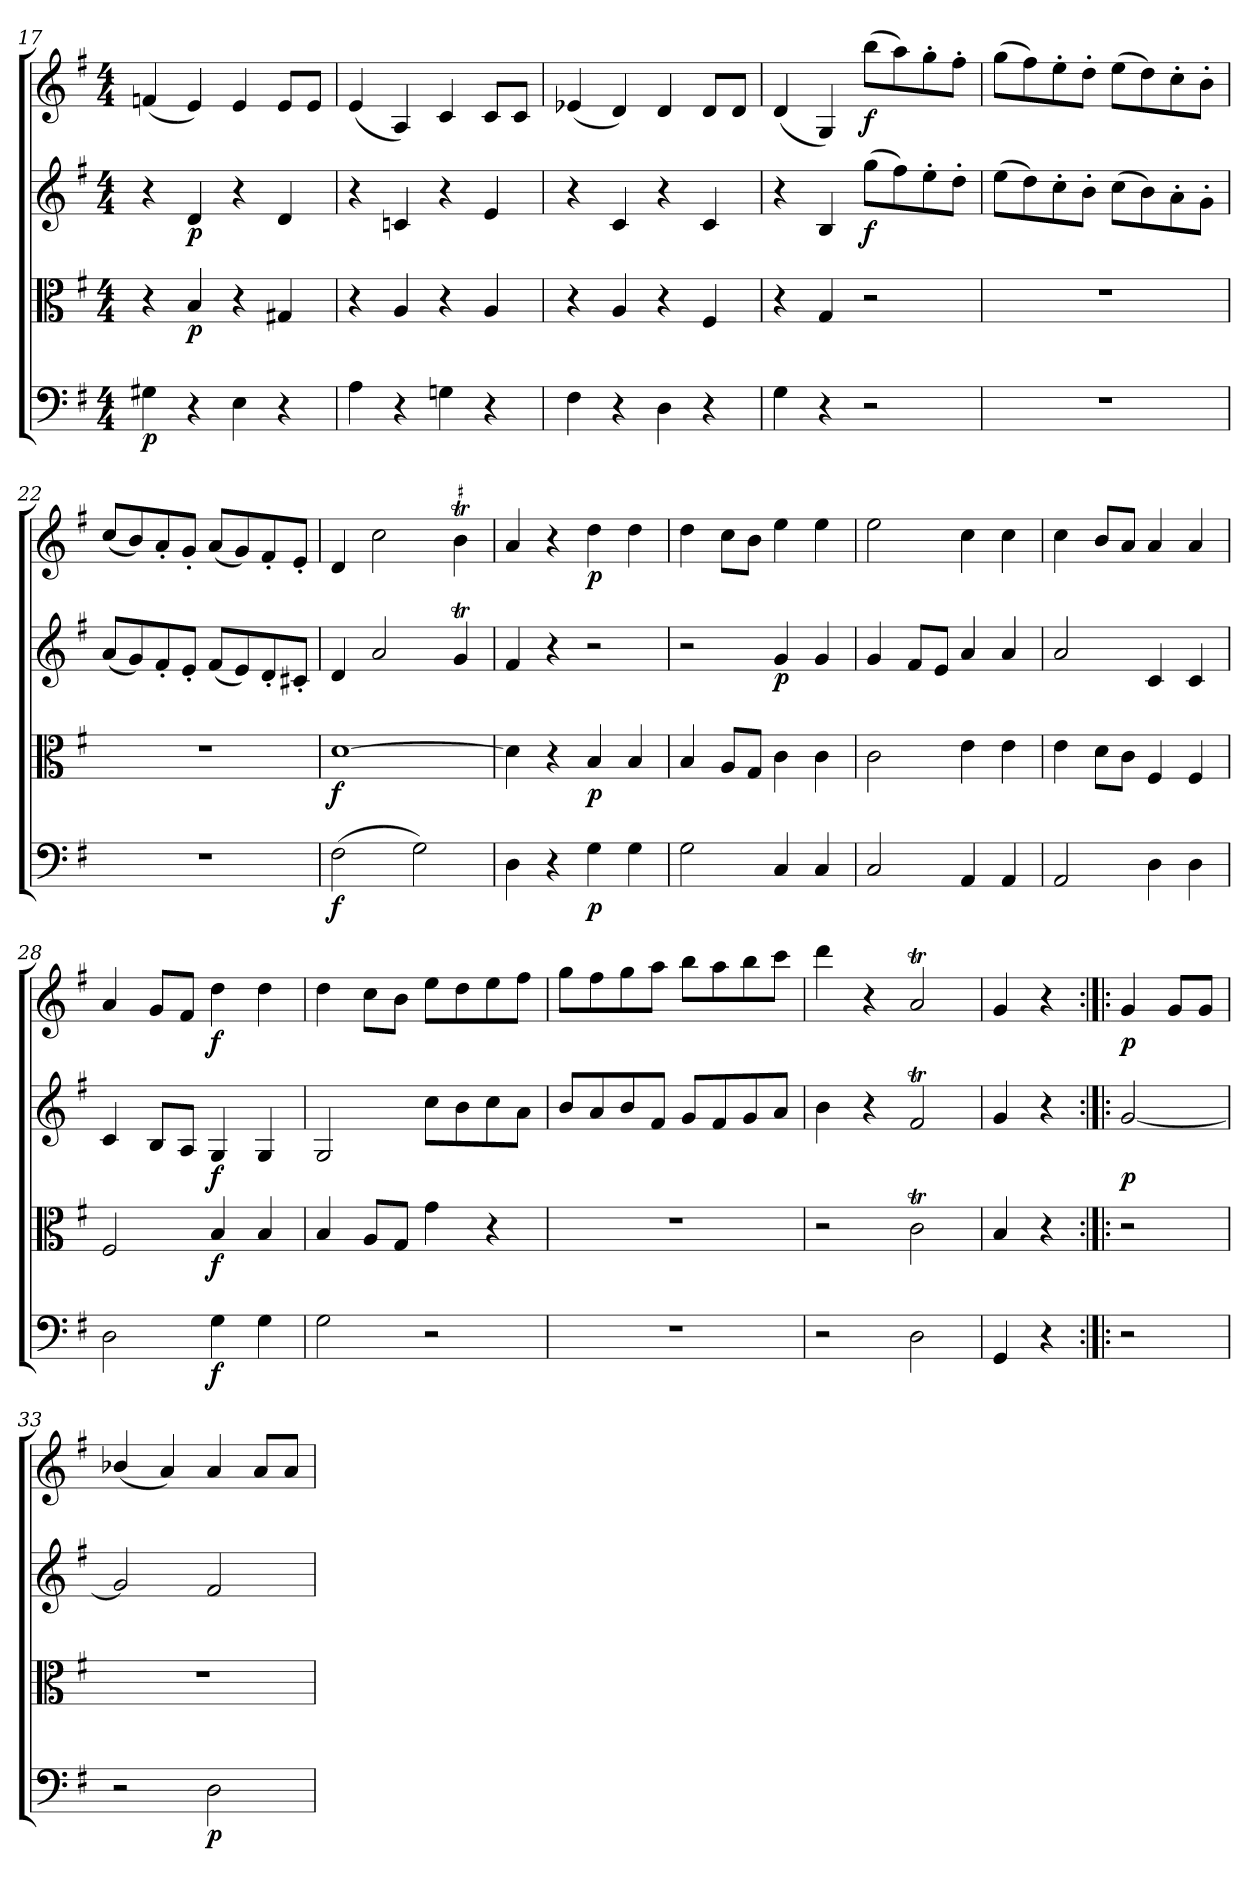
**kern	**dynam	**kern	**dynam	**kern	**dynam	**kern	**dynam
*part4	*part4	*part3	*part3	*part2	*part2	*part1	*part1
*staff4	*staff4	*staff3	*staff3	*staff2	*staff2	*staff1	*staff1
*clefF4	*	*clefC3	*	*clefG2	*	*clefG2	*
*k[f#]	*	*k[f#]	*	*k[f#]	*	*k[f#]	*
*G:	*	*G:	*	*G:	*	*G:	*
*M4/4	*	*M4/4	*	*M4/4	*	*M4/4	*
=17	=17	=17	=17	=17	=17	=17	=17
4G#X\	p	4r	.	4r	.	(4fn/	.
4r	.	4B/	p	4d/	p	4e/)	.
4E\	.	4r	.	4r	.	4e/	.
4r	.	4G#X/	.	4d/	.	8e/L	.
.	.	.	.	.	.	8e/J	.
=18	=18	=18	=18	=18	=18	=18	=18
4A\	.	4r	.	4r	.	(4e/	.
4r	.	4A/	.	4cn/	.	4A/)	.
4Gn\	.	4r	.	4r	.	4c/	.
4r	.	4A/	.	4e/	.	8c/L	.
.	.	.	.	.	.	8c/J	.
=19	=19	=19	=19	=19	=19	=19	=19
4F#\	.	4r	.	4r	.	(4e-X/	.
4r	.	4A/	.	4c/	.	4d/)	.
4D\	.	4r	.	4r	.	4d/	.
4r	.	4F#/	.	4c/	.	8d/L	.
.	.	.	.	.	.	8d/J	.
=20	=20	=20	=20	=20	=20	=20	=20
4G\	.	4r	.	4r	.	(4d/	.
4r	.	4G/	.	4B/	.	4G/)	.
2r	.	2r	.	(8gg\L	f	(8bb\L	f
.	.	.	.	8ff#\)	.	8aa\)	.
.	.	.	.	8ee'\	.	8gg'\	.
.	.	.	.	8dd'\J	.	8ff#'\J	.
=21	=21	=21	=21	=21	=21	=21	=21
1r	.	1r	.	(8ee\L	.	(8gg\L	.
.	.	.	.	8dd\)	.	8ff#\)	.
.	.	.	.	8cc'\	.	8ee'\	.
.	.	.	.	8b'\J	.	8dd'\J	.
.	.	.	.	(8cc\L	.	(8ee\L	.
.	.	.	.	8b\)	.	8dd\)	.
.	.	.	.	8a'\	.	8cc'\	.
.	.	.	.	8g'\J	.	8b'\J	.
=22	=22	=22	=22	=22	=22	=22	=22
1r	.	1r	.	(8a/L	.	(8cc/L	.
.	.	.	.	8g/)	.	8b/)	.
.	.	.	.	8f#'/	.	8a'/	.
.	.	.	.	8e'/J	.	8g'/J	.
.	.	.	.	(8f#/L	.	(8a/L	.
.	.	.	.	8e/)	.	8g/)	.
.	.	.	.	8d'/	.	8f#'/	.
.	.	.	.	8c#X'/J	.	8e'/J	.
=23	=23	=23	=23	=23	=23	=23	=23
(2F#\	f	[1d\	f	4d/	.	4d/	.
.	.	.	.	2a/	.	2cc\	.
2G\)	.	.	.	.	.	.	.
!	!	!	!	!	!	!LO:TR:acc=#	!
.	.	.	.	4gT/	.	4bT\	.
=24	=24	=24	=24	=24	=24	=24	=24
4D\	.	4d\]	.	4f#/	.	4a/	.
4r	.	4r	.	4r	.	4r	.
4G\	p	4B/	p	2r	.	4dd\	p
4G\	.	4B/	.	.	.	4dd\	.
=25	=25	=25	=25	=25	=25	=25	=25
2G\	.	4B/	.	2r	.	4dd\	.
.	.	8A/L	.	.	.	8cc\L	.
.	.	8G/J	.	.	.	8b\J	.
4C/	.	4c\	.	4g/	p	4ee\	.
4C/	.	4c\	.	4g/	.	4ee\	.
=26	=26	=26	=26	=26	=26	=26	=26
2C/	.	2c\	.	4g/	.	2ee\	.
.	.	.	.	8f#/L	.	.	.
.	.	.	.	8e/J	.	.	.
4AA/	.	4e\	.	4a/	.	4cc\	.
4AA/	.	4e\	.	4a/	.	4cc\	.
=27	=27	=27	=27	=27	=27	=27	=27
2AA/	.	4e\	.	2a/	.	4cc\	.
.	.	8d\L	.	.	.	8b/L	.
.	.	8c\J	.	.	.	8a/J	.
4D\	.	4F#/	.	4c/	.	4a/	.
4D\	.	4F#/	.	4c/	.	4a/	.
=28	=28	=28	=28	=28	=28	=28	=28
2D\	.	2F#/	.	4c/	.	4a/	.
.	.	.	.	8B/L	.	8g/L	.
.	.	.	.	8A/J	.	8f#/J	.
4G\	f	4B/	f	4G/	f	4dd\	f
4G\	.	4B/	.	4G/	.	4dd\	.
=29	=29	=29	=29	=29	=29	=29	=29
2G\	.	4B/	.	2G/	.	4dd\	.
.	.	8A/L	.	.	.	8cc\L	.
.	.	8G/J	.	.	.	8b\J	.
2r	.	4g\	.	8cc\L	.	8ee\L	.
.	.	.	.	8b\	.	8dd\	.
.	.	4r	.	8cc\	.	8ee\	.
.	.	.	.	8a\J	.	8ff#\J	.
=30	=30	=30	=30	=30	=30	=30	=30
1r	.	1r	.	8b/L	.	8gg\L	.
.	.	.	.	8a/	.	8ff#\	.
.	.	.	.	8b/	.	8gg\	.
.	.	.	.	8f#/J	.	8aa\J	.
.	.	.	.	8g/L	.	8bb\L	.
.	.	.	.	8f#/	.	8aa\	.
.	.	.	.	8g/	.	8bb\	.
.	.	.	.	8a/J	.	8ccc\J	.
=31	=31	=31	=31	=31	=31	=31	=31
2r	.	2r	.	4b\	.	4ddd\	.
.	.	.	.	4r	.	4r	.
2D\	.	2cT\	.	2f#t/	.	2aT/	.
=32	=32	=32	=32	=32	=32	=32	=32
4GG/	.	4B/	.	4g/	.	4g/	.
4r	.	4r	.	4r	.	4r	.
=:|!|:	=:|!|:	=:|!|:	=:|!|:	=:|!|:	=:|!|:	=:|!|:	=:|!|:
2r	.	2r	.	[2g/	p	4g/	p
.	.	.	.	.	.	8g/L	.
.	.	.	.	.	.	8g/J	.
=33	=33	=33	=33	=33	=33	=33	=33
2r	.	1r	.	2g/]	.	(4b-X/	.
.	.	.	.	.	.	4a/)	.
2D\	p	.	.	2f#/	.	4a/	.
.	.	.	.	.	.	8a/L	.
.	.	.	.	.	.	8a/J	.
=	=	=	=	=	=	=	=
*-	*-	*-	*-	*-	*-	*-	*-
